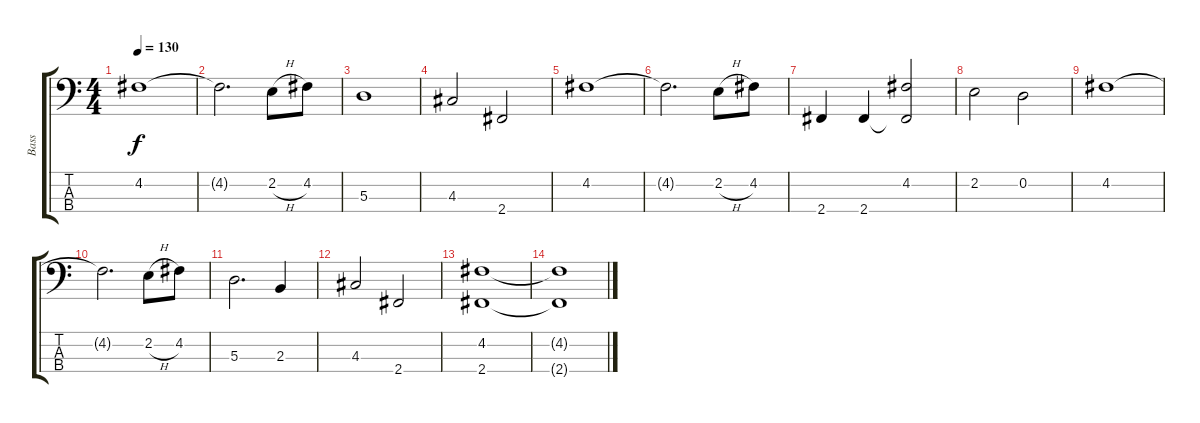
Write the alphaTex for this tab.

\track ("Bass" "Bass") {instrument electricbassfinger}
\staff {score tabs}
\tuning (G2 D2 A1 E1) {hide}
\ts (4 4)
\tempo 130
\clef f4
\ks c
4.2.1{dy f volume 6} |
4.2{t}.2{d} 2.2{h}.8 4.2.8 |
5.3.1 |
4.3.2 2.4.2 |
4.2.1{volume 5} |
4.2{t}.2{d} 2.2{h}.8 4.2.8 |
2.4.4 2.4.4 (4.2 2.4{t}).2 |
2.2.2 0.2.2 |
4.2.1{volume 2} |
4.2{t}.2{d} 2.2{h}.8 4.2.8 |
5.3.2{d} 2.3.4 |
4.3.2 2.4.2 |
(4.2 2.4).1 |
(4.2{t} 2.4{t}).1
